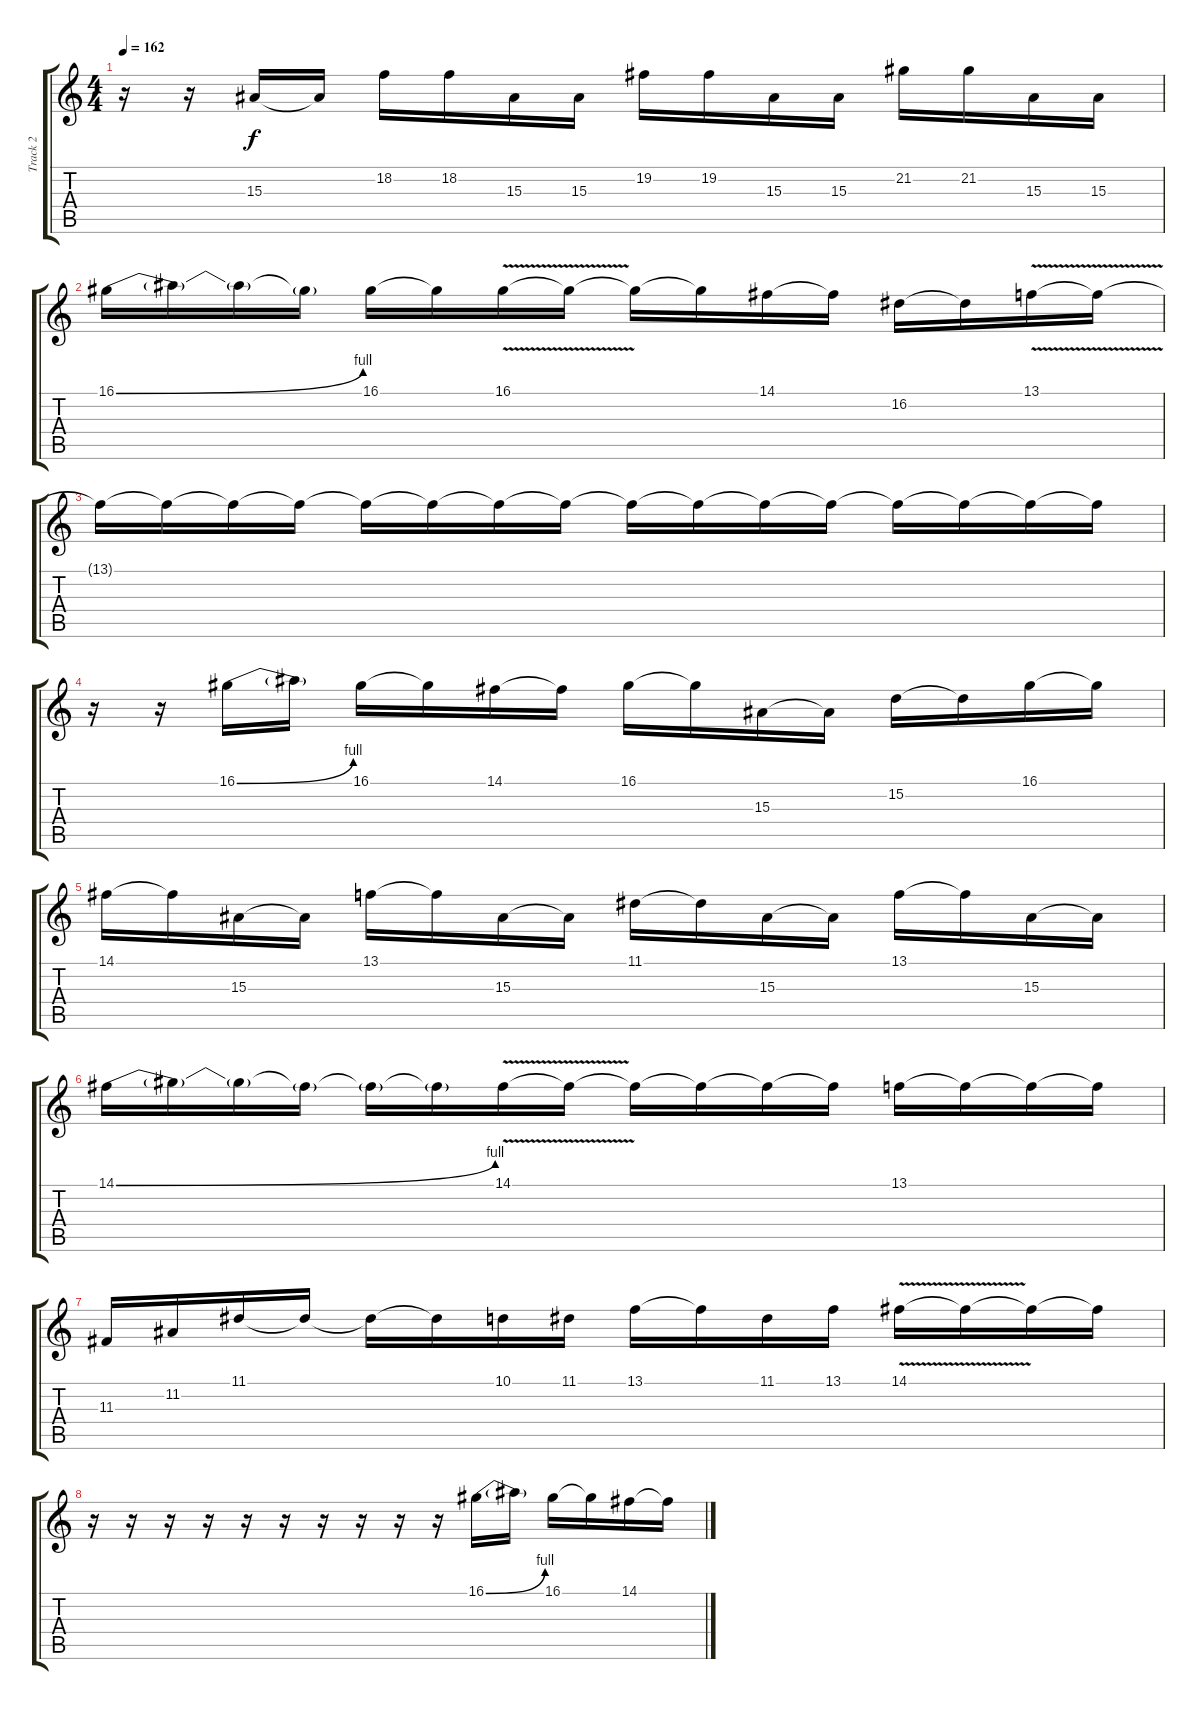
\track ("Track 2" "Track 2") {instrument lead5charang}
\staff {score tabs}
\tuning (E4 B3 G3 D3 A2 E2) {hide}
\ts (4 4)
\tempo 162
\clef g2
\ks c
r.16{dy f} r.16 15.3.16 15.3{t}.16 18.2.16 18.2.16 15.3.16 15.3.16 19.2.16 19.2.16 15.3.16 15.3.16 21.2.16 21.2.16 15.3.16 15.3.16 |
16.1{be (bend 0 0 60 4)}.16 16.1{t}.16 16.1{t}.16 16.1{t}.16 16.1.16 16.1{t}.16 16.1{v}.16 16.1{t}.16 16.1{t}.16 16.1{t}.16 14.1.16 14.1{t}.16 16.2.16 16.2{t}.16 13.1{v}.16 13.1{t}.16 |
13.1{t}.16 13.1{t}.16 13.1{t}.16 13.1{t}.16 13.1{t}.16 13.1{t}.16 13.1{t}.16 13.1{t}.16 13.1{t}.16 13.1{t}.16 13.1{t}.16 13.1{t}.16 13.1{t}.16 13.1{t}.16 13.1{t}.16 13.1{t}.16 |
r.16 r.16 16.1{be (bend 0 0 60 4)}.16 16.1{t}.16 16.1.16 16.1{t}.16 14.1.16 14.1{t}.16 16.1.16 16.1{t}.16 15.3.16 15.3{t}.16 15.2.16 15.2{t}.16 16.1.16 16.1{t}.16 |
14.1.16 14.1{t}.16 15.3.16 15.3{t}.16 13.1.16 13.1{t}.16 15.3.16 15.3{t}.16 11.1.16 11.1{t}.16 15.3.16 15.3{t}.16 13.1.16 13.1{t}.16 15.3.16 15.3{t}.16 |
14.1{be (bend 0 0 60 4)}.16 14.1{t}.16 14.1{t}.16 14.1{t}.16 14.1{t}.16 14.1{t}.16 14.1{v}.16 14.1{t}.16 14.1{t}.16 14.1{t}.16 14.1{t}.16 14.1{t}.16 13.1.16 13.1{t}.16 13.1{t}.16 13.1{t}.16 |
11.3.16 11.2.16 11.1.16 11.1{t}.16 11.1{t}.16 11.1{t}.16 10.1.16 11.1.16 13.1.16 13.1{t}.16 11.1.16 13.1.16 14.1{v}.16 14.1{t}.16 14.1{t}.16 14.1{t}.16 |
r.16 r.16 r.16 r.16 r.16 r.16 r.16 r.16 r.16 r.16 16.1{be (bend 0 0 60 4)}.16 16.1{t}.16 16.1.16 16.1{t}.16 14.1.16 14.1{t}.16
